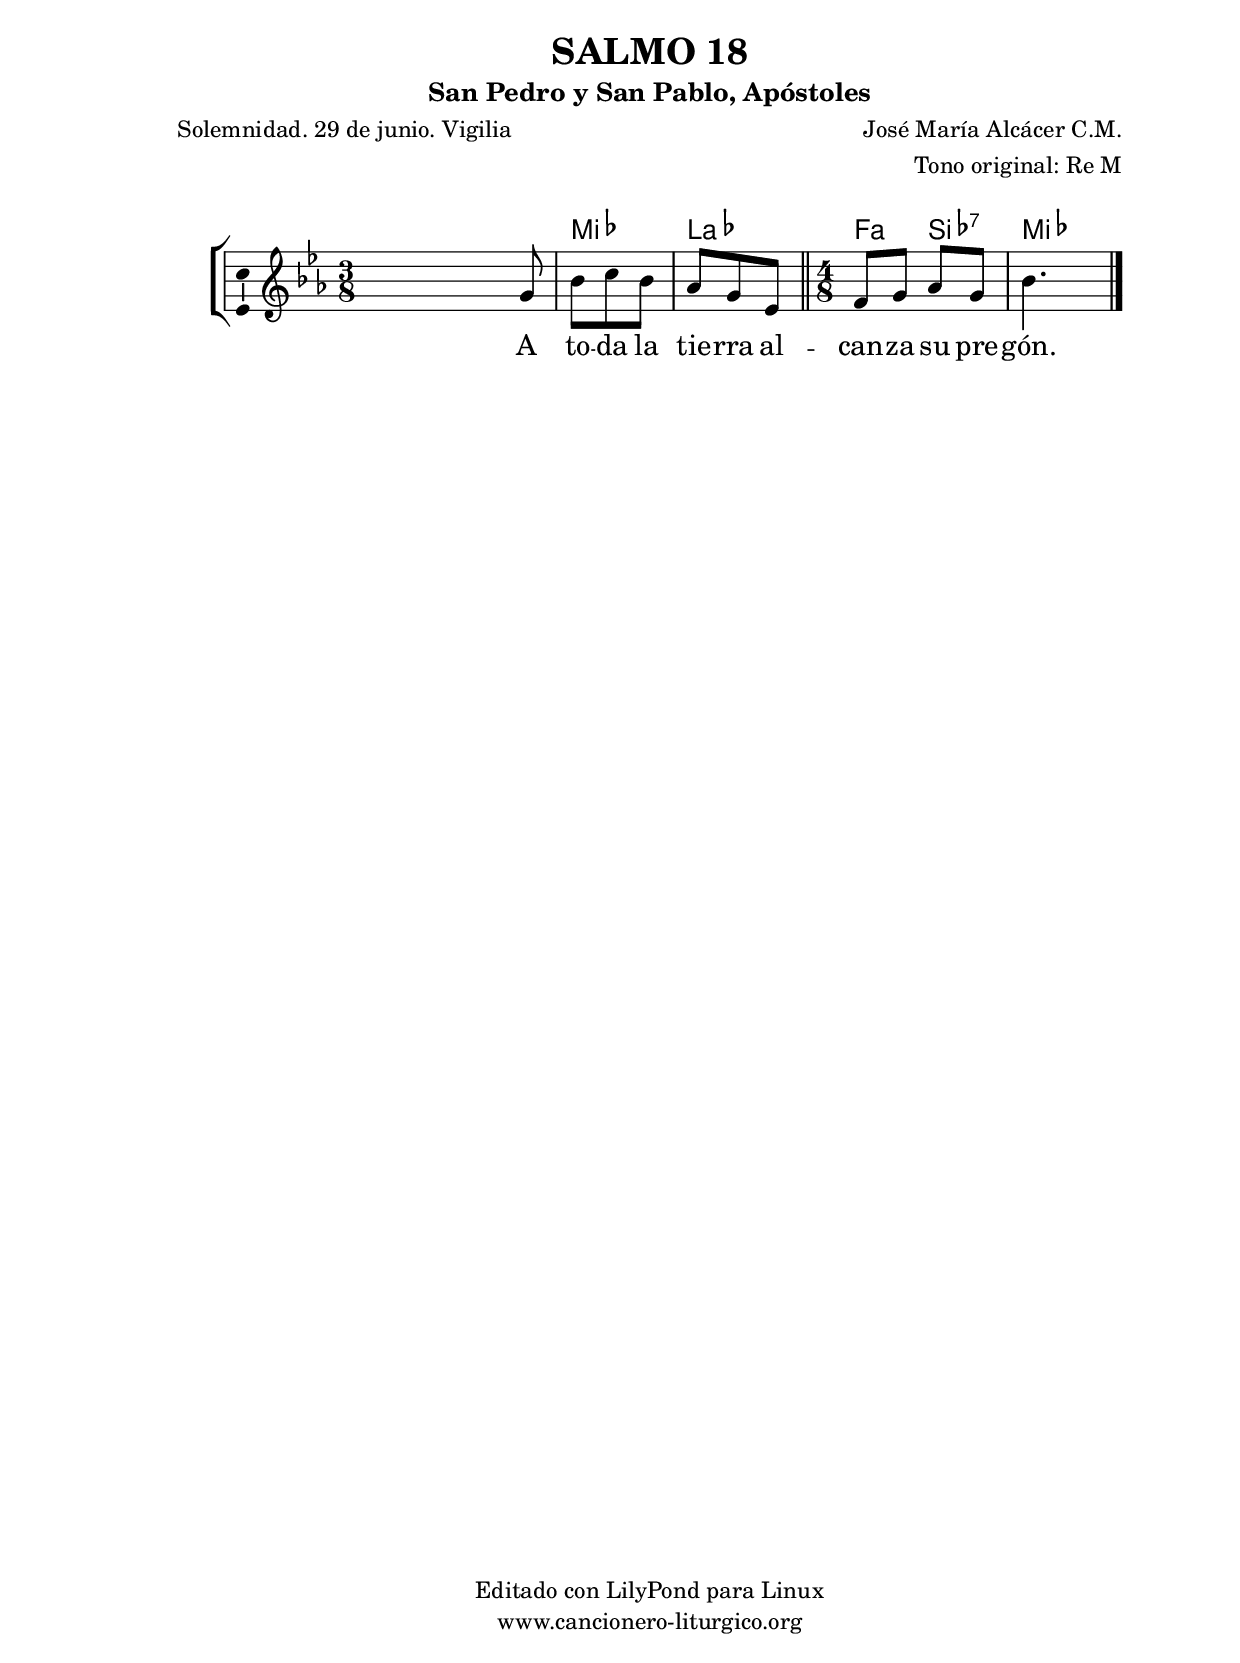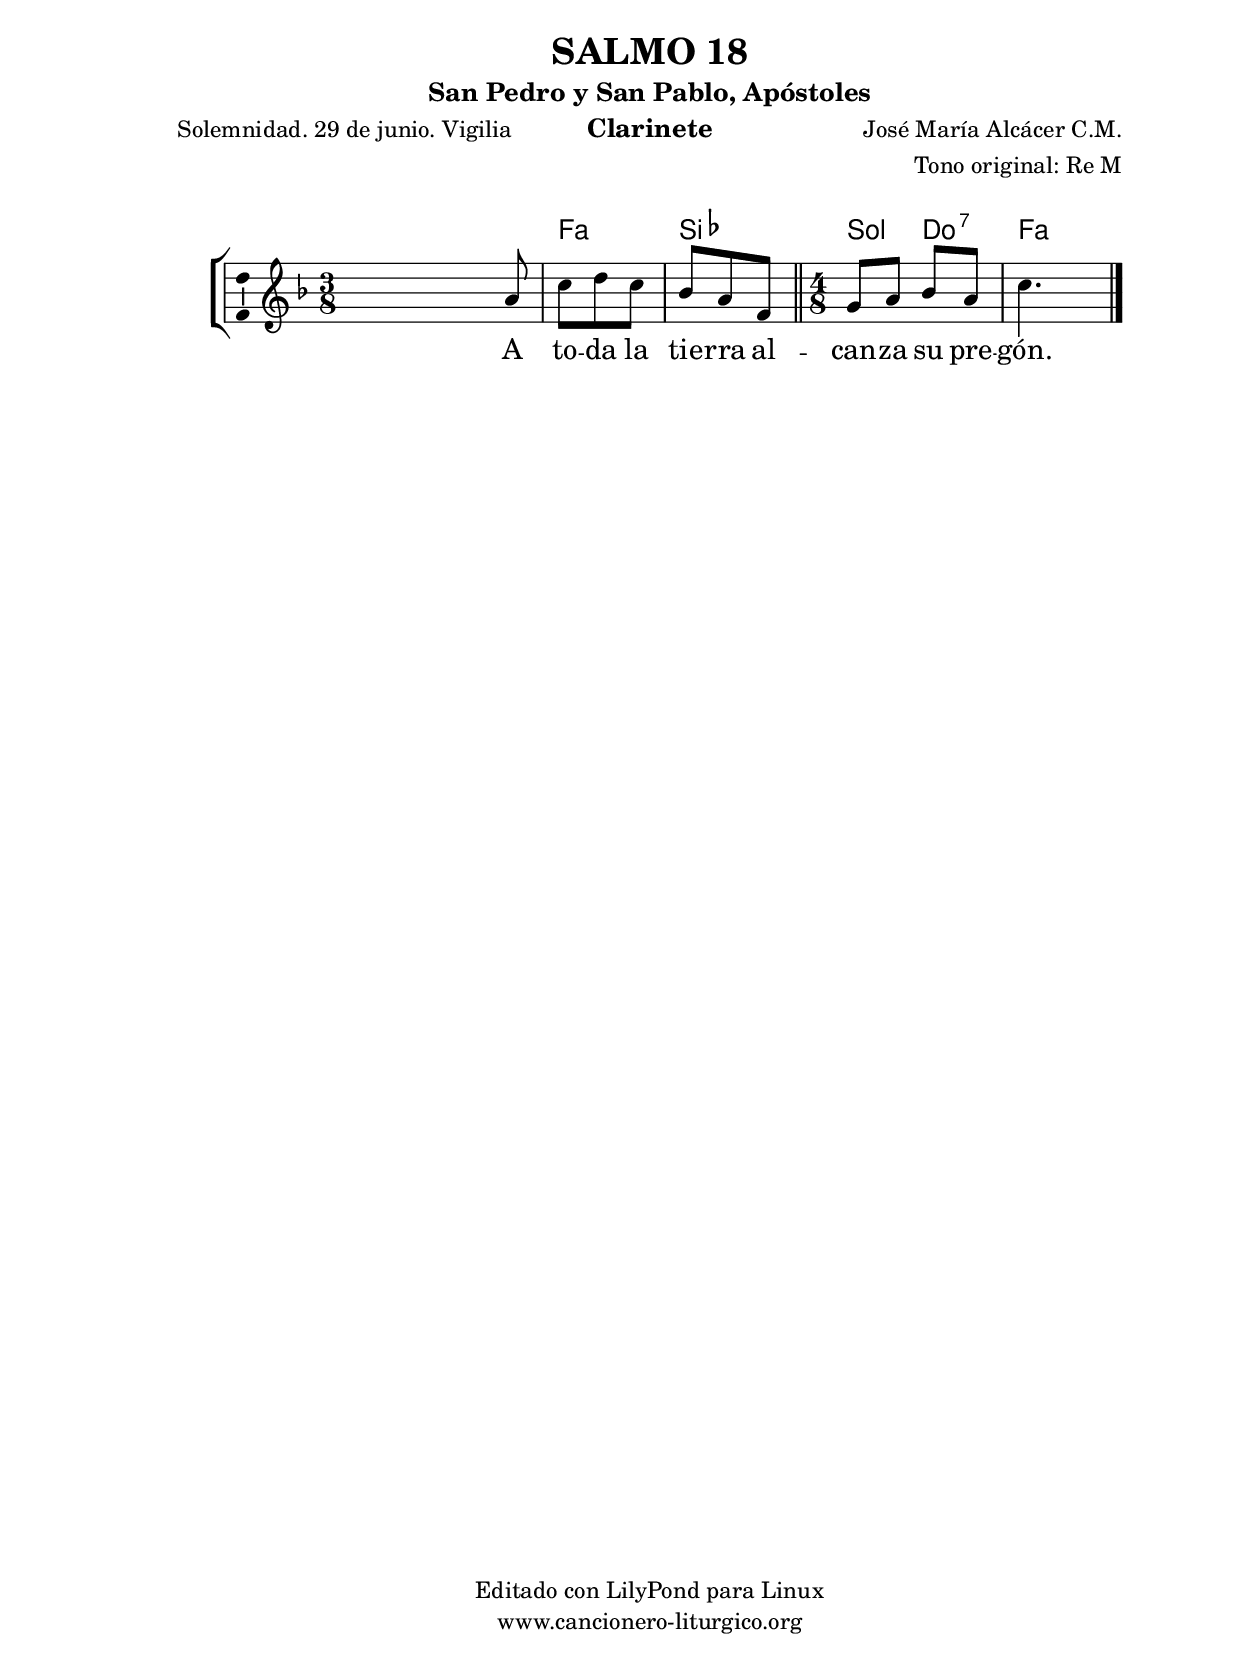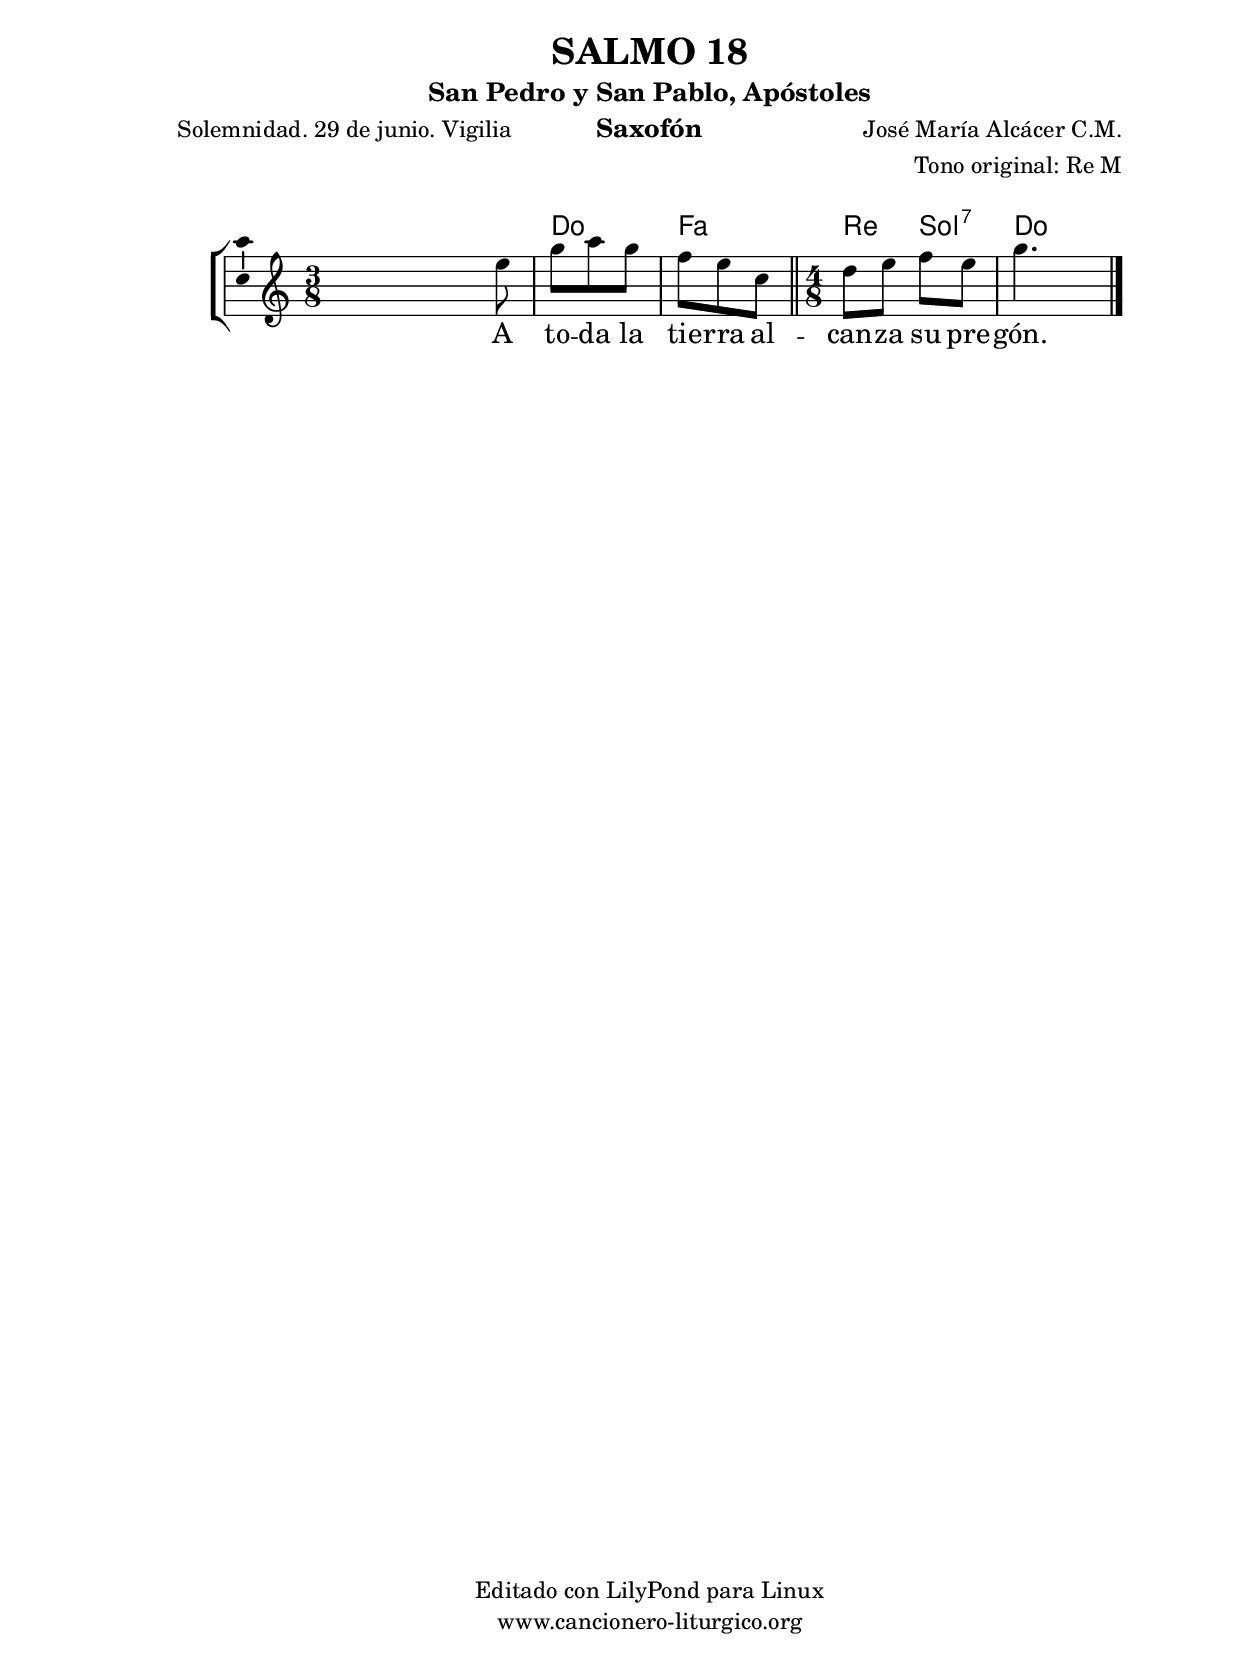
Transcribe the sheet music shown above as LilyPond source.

%
%para convertir .midi en .wav:
%timidity filename.midi -Ow -o finename.wav
%
%
%Para convertir de .wav a .mp3:
%lame -h -m j filename.wav
%
%
%para escuchar el midi:
%timidity nombrefichero.midi
%


%versión de lilypond para la que se ha escrito esta partitura:
\version "2.16.0"

	%Tamaño papel
	#(set-default-paper-size "a4")
	%Tamaño partitura
	#(set-global-staff-size 20)
	%No responde al pulsar sobre una nota
	#(ly:set-option 'point-and-click #f)

%parámetros del encabezamiento:
\header {
	title = "SALMO 18"
	subtitle = "San Pedro y San Pablo, Apóstoles"
	composer = "José María Alcácer C.M."
	poet = "Solemnidad. 29 de junio. Vigilia"
	meter = ""
	arranger = "Tono original: Re M"
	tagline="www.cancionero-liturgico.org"
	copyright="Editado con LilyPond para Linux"
	tiempo = ""
	usos = "Salmo"
	letra = "A toda la tierra alcanza su pregón."
	}

%parámetros asociados al papel:
\paper  {
	oddHeaderMarkup = \markup {\fill-line { \on-the-fly #not-first-page \fromproperty #'header:title \on-the-fly #not-first-page \fromproperty #'header:composer }}
	evenHeaderMarkup = \markup {\fill-line { \fromproperty #'header:composer \fromproperty #'header:title }}
	#(set-paper-size "a4")
	print-page-number = ##f
	first-page-number = 1
	print-first-page-number = ##f
%	head-separation = 3.0 \cm
	top-margin = 2.0 \cm
	bottom-margin = 0.5\cm
%%%	bottom-margin = -1.0\cm
	left-margin = 3.0 \cm
	line-width = 16.0 \cm 
	indent = 8\mm
	interscoreline = 2.\mm
	between-system-space = 15\mm
%	para que las partituras no llenen la hoja:
	ragged-bottom = ##t
%	idem para la última hoja:
	ragged-last-bottom = ##f
%	para que las partituras llenen el ancho del papel:
	ragged-last = ##f
	after-title-space = 2.5 \cm
%page-count=1
%system-count=8

	%Flexible Vertical Spacing
%	markup-markup-spacing =
%	#'((basic-distance . 15) (minimum-distance . 15) (padding . 3))
	markup-system-spacing =
	#'((basic-distance . 15) (minimum-distance . 15) (padding . 3))
	system-system-spacing =
	#'((basic-distance . 15) (minimum-distance . 15) (padding . 3))
	score-system-spacing =
	#'((basic-distance . 15) (minimum-distance . 15) (padding . 5))
%	top-system-spacing = % header
%	#'((basic-distance . 8) (minimum-distance . 0) (padding . 3))
%	top-markup-spacing =
%	#'((basic-distance . 20) (minimum-distance . 20) (padding . 3))
	last-bottom-spacing = % footer
	#'((basic-distance . 5) (minimum-distance . 5) (padding . 3))
%	score-markup-spacing =
%	#'((basic-distance . 16) (minimum-distance . 13) (padding . 3))

	}


%parámetros que afectan a toda la partitura:
global =  {
	%clave de sol (G):
	\clef G
	%armadura:
	\transpose d ees
	\key d \major
	\tempo 8=132
	\set Score.tempoHideNote = ##t
	}


acordes = {
	\italianChords
	\chordmode {
	\transpose d ees
{

s4.
d4. g e4 a:7 d2

	}
	}
}

melodia = 
	\transpose d ees
{
	\relative c'{

\time 3/8
s4 fis8
a8 b a
g fis d

\bar "||"
\time 4/8
e8 fis g fis
a4. s8

	\bar "|."
	}
	}


texto = \lyricmode {
A to -- da la tie -- rra al -- can -- za su pre -- gón.
	}


acordesStaff = \context ChordNames = acordesStaff <<
	\set chordChanges = ##t
	\acordes
	>>


vozStaff = \context Voice = vozStaff
\with {\consists "Ambitus_engraver"}
<<
%	\set Staff.instrumentName = ""
%	\set Staff.shortInstrumentName = ""
%	\set Staff.midiInstrument = #"clarinet"
%	\set Staff.midiInstrument = #"cello"
%	\set Staff.midiInstrument = #"flute"
	\set Staff.midiInstrument = #"electric guitar (jazz)"
%	\set Staff.midiInstrument = #"english horn"
%	\set Staff.midiInstrument = #"violin"
%	\set Staff.midiInstrument = #"glockenspiel"
	\set Staff.midiMinimumVolume = #0.7
	\set Staff.midiMaximumVolume = #0.9
	\global
	\melodia
	>>


textoStaff = \context Lyrics = textoStaff <<
	\lyricsto vozStaff \texto
	>>

\book {
	\score {
		\context ChoirStaff {
			\override StaffGroup.SystemStartBracket #'collapse-height = #1
			\override Score.SystemStartBar #'collapse-height = #1
			<<
			\acordesStaff
			\vozStaff
			\textoStaff
			>>
			}
		\layout {
	    		\context {
				\Lyrics
				\override LyricText #'font-size = #2
				}
	   		 \context {
				\Score
				%fontSize = #3
				\override StaffSymbol #'staff-space = #(magstep +3)
				%\override Beam #'thickness = #0.55
				%\override SpacingSpanner #'spacing-increment = #1.0
				%\override Slur #'height-limit = #1.5
				}
			}
		}
	\score {
		\unfoldRepeats
		\context ChoirStaff {
			<<
			\acordesStaff
			\vozStaff
			>>
			}
		\midi {
	  		\context {
	  			\Score
				tempoWholesPerMinute = #(ly:make-moment 70 4)
				}
			}
		}
	}

%Partitura para clarinete
#(define output-suffix "C")
\book {
	\header{
		instrument = "Clarinete"
		}
	\score {
		\context ChoirStaff {
			\override StaffGroup.SystemStartBracket #'collapse-height = #1
			\override Score.SystemStartBar #'collapse-height = #1
\transpose c d
			<<
			\acordesStaff
			\vozStaff
			\textoStaff
			>>
			}
		\layout {
	    		\context {
				\Lyrics
				\override LyricText #'font-size = #2
				}
	   		 \context {
				\Score
				%fontSize = #3
				\override StaffSymbol #'staff-space = #(magstep +3)
				%\override Beam #'thickness = #0.55
				%\override SpacingSpanner #'spacing-increment = #1.0
				%\override Slur #'height-limit = #1.5
				}
			}
		}
	}

%Partitura para saxofón
#(define output-suffix "S")
\book {
	\header{
		instrument = "Saxofón"
		}
	\score {
		\context ChoirStaff {
			\override StaffGroup.SystemStartBracket #'collapse-height = #1
			\override Score.SystemStartBar #'collapse-height = #1
\transpose c a
			<<
			\acordesStaff
			\vozStaff
			\textoStaff
			>>
			}
		\layout {
	    		\context {
				\Lyrics
				\override LyricText #'font-size = #2
				}
	   		 \context {
				\Score
				%fontSize = #3
				\override StaffSymbol #'staff-space = #(magstep +3)
				%\override Beam #'thickness = #0.55
				%\override SpacingSpanner #'spacing-increment = #1.0
				%\override Slur #'height-limit = #1.5
				}
			}
		}
	}

